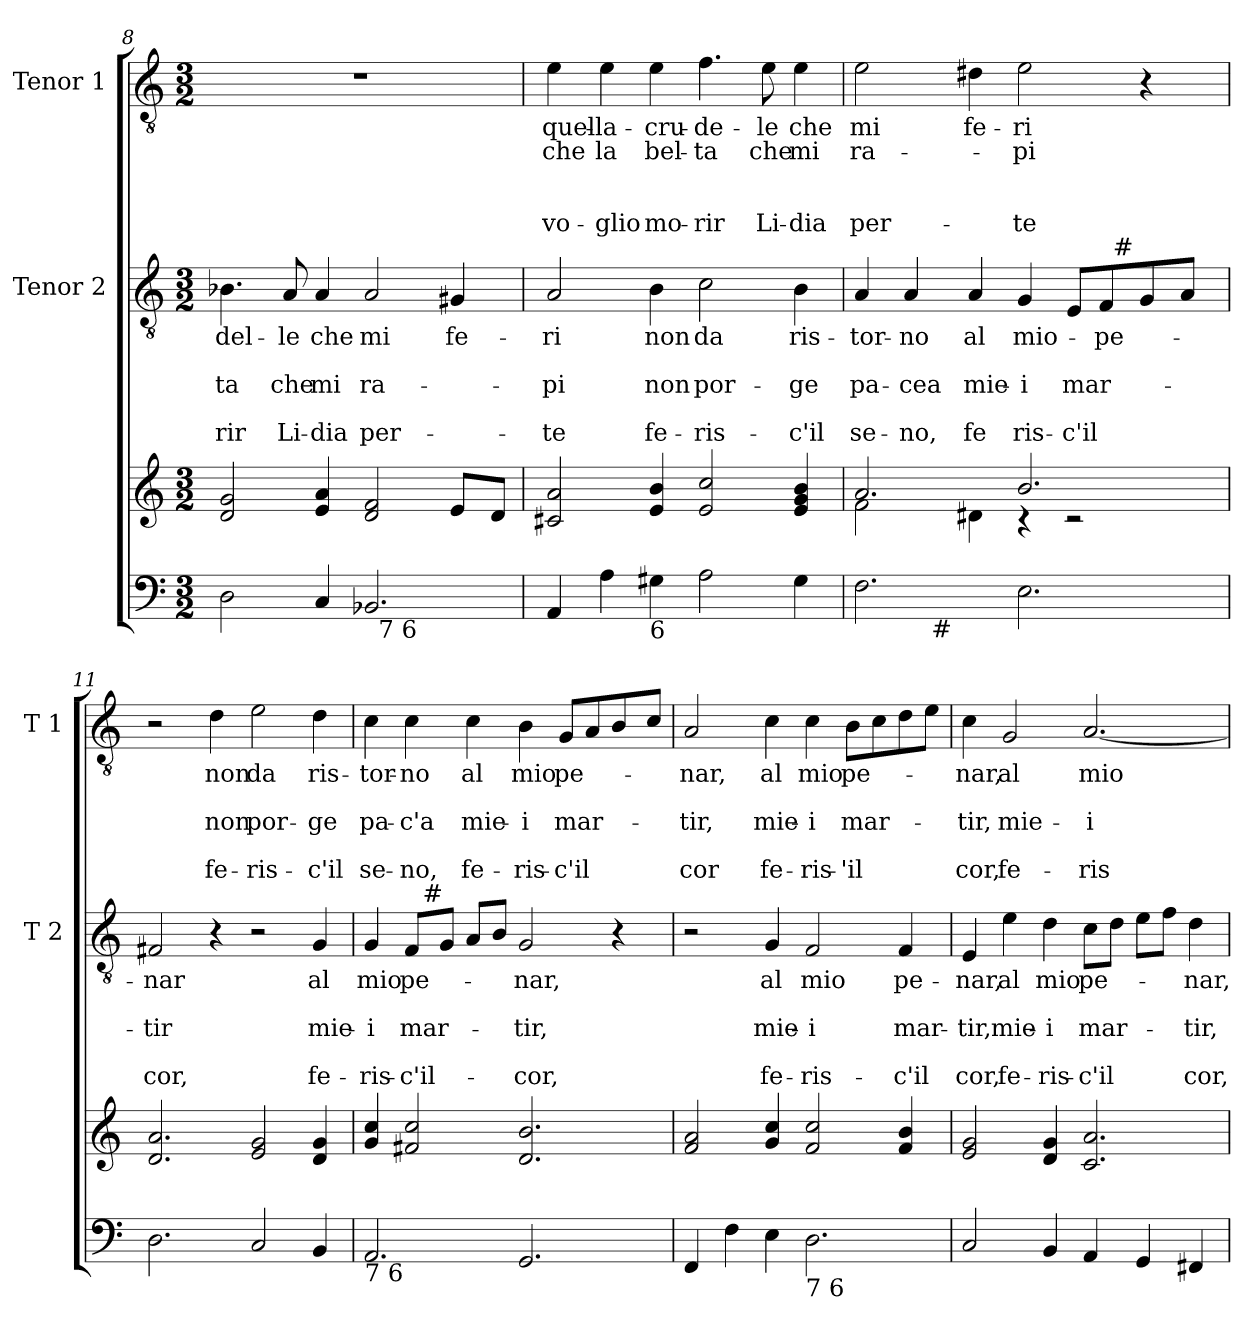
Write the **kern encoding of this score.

**kern	**kern	**kern	**text	**text	**text	**text	**text	**kern	**text	**text	**text	**text	**text
*part3	*part3	*part2	*part2	*part2	*part2	*part2	*part2	*part1	*part1	*part1	*part1	*part1	*part1
*staff4	*staff3	*staff2	*staff2	*staff2	*staff2	*staff2	*staff2	*staff1	*staff1	*staff1	*staff1	*staff1	*staff1
*	*	*I"Tenor 2	*	*	*	*	*	*I"Tenor 1	*	*	*	*	*
*	*	*I'T 2	*	*	*	*	*	*I'T 1	*	*	*	*	*
*clefF4	*clefG2	*clefGv2	*	*	*	*	*	*clefGv2	*	*	*	*	*
*k[]	*k[]	*k[]	*	*	*	*	*	*k[]	*	*	*	*	*
*C:	*C:	*C:	*	*	*	*	*	*C:	*	*	*	*	*
*M3/2	*M3/2	*M3/2	*	*	*	*	*	*M3/2	*	*	*	*	*
=8	=8	=8	=8	=8	=8	=8	=8	=8	=8	=8	=8	=8	=8
!LO:TX:b:t=6  5	!	!	!	!	!	!	!	!	!	!	!	!	!
*^	*	*	*	*	*	*	*	*	*	*	*	*	*
2D\	2ryy	2d/ 2g/	4.B-X\	-del-	.	-ta	.	-rir	1.r	.	.	.	.	.
.	.	.	8A/	-le	.	che	.	Li-	.	.	.	.	.	.
4C/	4ryy	4e/ 4a/	4A/	che	.	mi	.	-dia	.	.	.	.	.	.
2.BB-X/	32ryy	2d/ 2f/	2A/	mi	.	ra-	.	per-	.	.	.	.	.	.
!	!LO:TX:b:t=7    6	!	!	!	!	!	!	!	!	!	!	!	!	!
.	2ryy	.	.	.	.	.	.	.	.	.	.	.	.	.
.	.	8e/L	4G#X/	fe-	.	.	.	.	.	.	.	.	.	.
.	8..ryy	.	.	.	.	.	.	.	.	.	.	.	.	.
.	.	8d/J	.	.	.	.	.	.	.	.	.	.	.	.
*v	*v	*	*	*	*	*	*	*	*	*	*	*	*	*
=9	=9	=9	=9	=9	=9	=9	=9	=9	=9	=9	=9	=9	=9
4AA/	2c#X/ 2a/	2A/	-ri	.	-pi	.	-te	4e\	quel-	che	.	.	vo-
4A\	.	.	.	.	.	.	.	4e\	-la-	la	.	.	-glio
!LO:TX:b:t=6	!	!	!	!	!	!	!	!	!	!	!	!	!
4G#X\	4e/ 4b/	4B\	non	.	non	.	fe-	4e\	-cru-	bel-	.	.	mo-
2A\	2e/ 2cc/	2c\	da	.	por-	.	-ris-	4.f\	-de-	-ta	.	.	-rir
.	.	.	.	.	.	.	.	8e\	-le	che	.	.	Li-
4G#\	4e/ 4g/ 4b/	4B\	ris-	.	-ge	.	-c'il	4e\	che	mi	.	.	-dia
=10	=10	=10	=10	=10	=10	=10	=10	=10	=10	=10	=10	=10	=10
*	*^	*	*	*	*	*	*	*	*	*	*	*	*
!LO:TX:b:t=7  6	!	!	!	!	!	!	!	!	!	!	!	!	!	!
*^	*	*	*^	*	*	*	*	*	*	*	*	*	*	*
2.F\	4ryy	2.a/	2f\	4A/	1ryy	-tor-	.	pa-	.	se-	2e\	mi	ra-	.	.	per-
.	16.ryy	.	.	4A/	.	-no	.	-cea	.	-no,	.	.	.	.	.	.
!	!LO:TX:b:t=#	!	!	!	!	!	!	!	!	!	!	!	!	!	!	!
.	1ryy	.	.	.	.	.	.	.	.	.	.	.	.	.	.	.
.	.	.	4d#X\	4A/	.	al	.	mie-	.	fe	4d#X\	fe-	.	.	.	.
2.E\	.	2.b/	4rc	4G/	.	mio-	.	-i	.	ris-	2e\	-ri	-pi	.	.	-te
.	.	.	2rc	8E/L	8ryy	.	.	mar-	.	-c'il	.	.	.	.	.	.
.	.	.	.	8F/	32ryy	-pe-	.	.	.	.	.	.	.	.	.	.
!	!	!	!	!	!LO:TX:a:t=#	!	!	!	!	!	!	!	!	!	!	!
.	.	.	.	.	4ryy	.	.	.	.	.	.	.	.	.	.	.
.	.	.	.	8G/	.	.	.	.	.	.	4r	.	.	.	.	.
.	8ryy	.	.	.	.	.	.	.	.	.	.	.	.	.	.	.
.	.	.	.	8A/J	.	.	.	.	.	.	.	.	.	.	.	.
.	.	.	.	.	16.ryy	.	.	.	.	.	.	.	.	.	.	.
.	32ryy	.	.	.	.	.	.	.	.	.	.	.	.	.	.	.
*v	*v	*	*	*v	*v	*	*	*	*	*	*	*	*	*	*	*
*	*v	*v	*	*	*	*	*	*	*	*	*	*	*	*
!!LO:LB:g=z
=11	=11	=11	=11	=11	=11	=11	=11	=11	=11	=11	=11	=11	=11
2.D\	2.d/ 2.a/	2F#X/	-nar	.	-tir	.	cor,	2r	.	.	.	.	.
.	.	4r	.	.	.	.	.	4d\	non	.	non	.	fe-
2C/	2e/ 2g/	2r	.	.	.	.	.	2e\	da	.	por-	.	-ris-
4BB/	4d/ 4g/	4G/	al	.	mie-	.	fe-	4d\	ris-	.	-ge	.	-c'il
=12	=12	=12	=12	=12	=12	=12	=12	=12	=12	=12	=12	=12	=12
!LO:TX:b:t=7  6	!	!	!	!	!	!	!	!	!	!	!	!	!
*	*	*^	*	*	*	*	*	*	*	*	*	*	*
2.AA/	4g/ 4cc/	4G/	4ryy	mio	.	-i	.	-ris-	4c\	-tor-	.	pa-	.	se-
.	2f#X/ 2cc/	8F/L	16ryy	pe-	.	mar-	.	-c'il-	4c\	-no	.	-c'a	.	-no,
!	!	!	!LO:TX:a:t=#	!	!	!	!	!	!	!	!	!	!	!
.	.	.	1ryy	.	.	.	.	.	.	.	.	.	.	.
.	.	8G/J	.	.	.	.	.	.	.	.	.	.	.	.
.	.	8A/L	.	.	.	.	.	.	4c\	al	.	mie-	.	fe-
.	.	8B/J	.	.	.	.	.	.	.	.	.	.	.	.
2.GG/	2.d/ 2.b/	2G/	.	-nar,	.	-tir,	.	-cor,	4B\	mio	.	-i	.	-ris-
.	.	.	.	.	.	.	.	.	8G/L	pe-	.	mar-	.	-c'il
.	.	.	.	.	.	.	.	.	8A/	.	.	.	.	.
.	.	4r	.	.	.	.	.	.	8B/	.	.	.	.	.
.	.	.	8.ryy	.	.	.	.	.	.	.	.	.	.	.
.	.	.	.	.	.	.	.	.	8c/J	.	.	.	.	.
*	*	*v	*v	*	*	*	*	*	*	*	*	*	*	*
=13	=13	=13	=13	=13	=13	=13	=13	=13	=13	=13	=13	=13	=13
4FF/	2f/ 2a/	2r	.	.	.	.	.	2A/	-nar,	.	-tir,	.	cor
4F\	.	.	.	.	.	.	.	.	.	.	.	.	.
4E\	4g/ 4cc/	4G/	al	.	mie-	.	fe-	4c\	al	.	mie-	.	fe-
!LO:TX:b:t=7  6	!	!	!	!	!	!	!	!	!	!	!	!	!
2.D\	2f/ 2cc/	2F/	mio	.	-i	.	-ris-	4c\	mio	.	-i	.	-ris-
.	.	.	.	.	.	.	.	8B\L	pe-	.	mar-	.	-'il
.	.	.	.	.	.	.	.	8c\	.	.	.	.	.
.	4f/ 4b/	4F/	pe-	.	mar-	.	-c'il	8d\	.	.	.	.	.
.	.	.	.	.	.	.	.	8e\J	.	.	.	.	.
=14	=14	=14	=14	=14	=14	=14	=14	=14	=14	=14	=14	=14	=14
2C/	2e/ 2g/	4E/	-nar,	.	-tir,	.	cor,	4c\	-nar,	.	-tir,	.	cor,
.	.	4e\	al	.	mie-	.	fe-	2G/	al	.	mie-	.	fe-
4BB/	4d/ 4g/	4d\	mio	.	-i	.	-ris-	.	.	.	.	.	.
4AA/	2.c/ 2.a/	8c\L	pe-	.	mar-	.	-c'il	[2.A/	mio	.	-i	.	-ris-
.	.	8d\J	.	.	.	.	.	.	.	.	.	.	.
4GG/	.	8e\L	.	.	.	.	.	.	.	.	.	.	.
.	.	8f\J	.	.	.	.	.	.	.	.	.	.	.
4FF#X/	.	4d\	-nar,	.	-tir,	.	cor,	.	.	.	.	.	.
=	=	=	=	=	=	=	=	=	=	=	=	=	=
*-	*-	*-	*-	*-	*-	*-	*-	*-	*-	*-	*-	*-	*-
